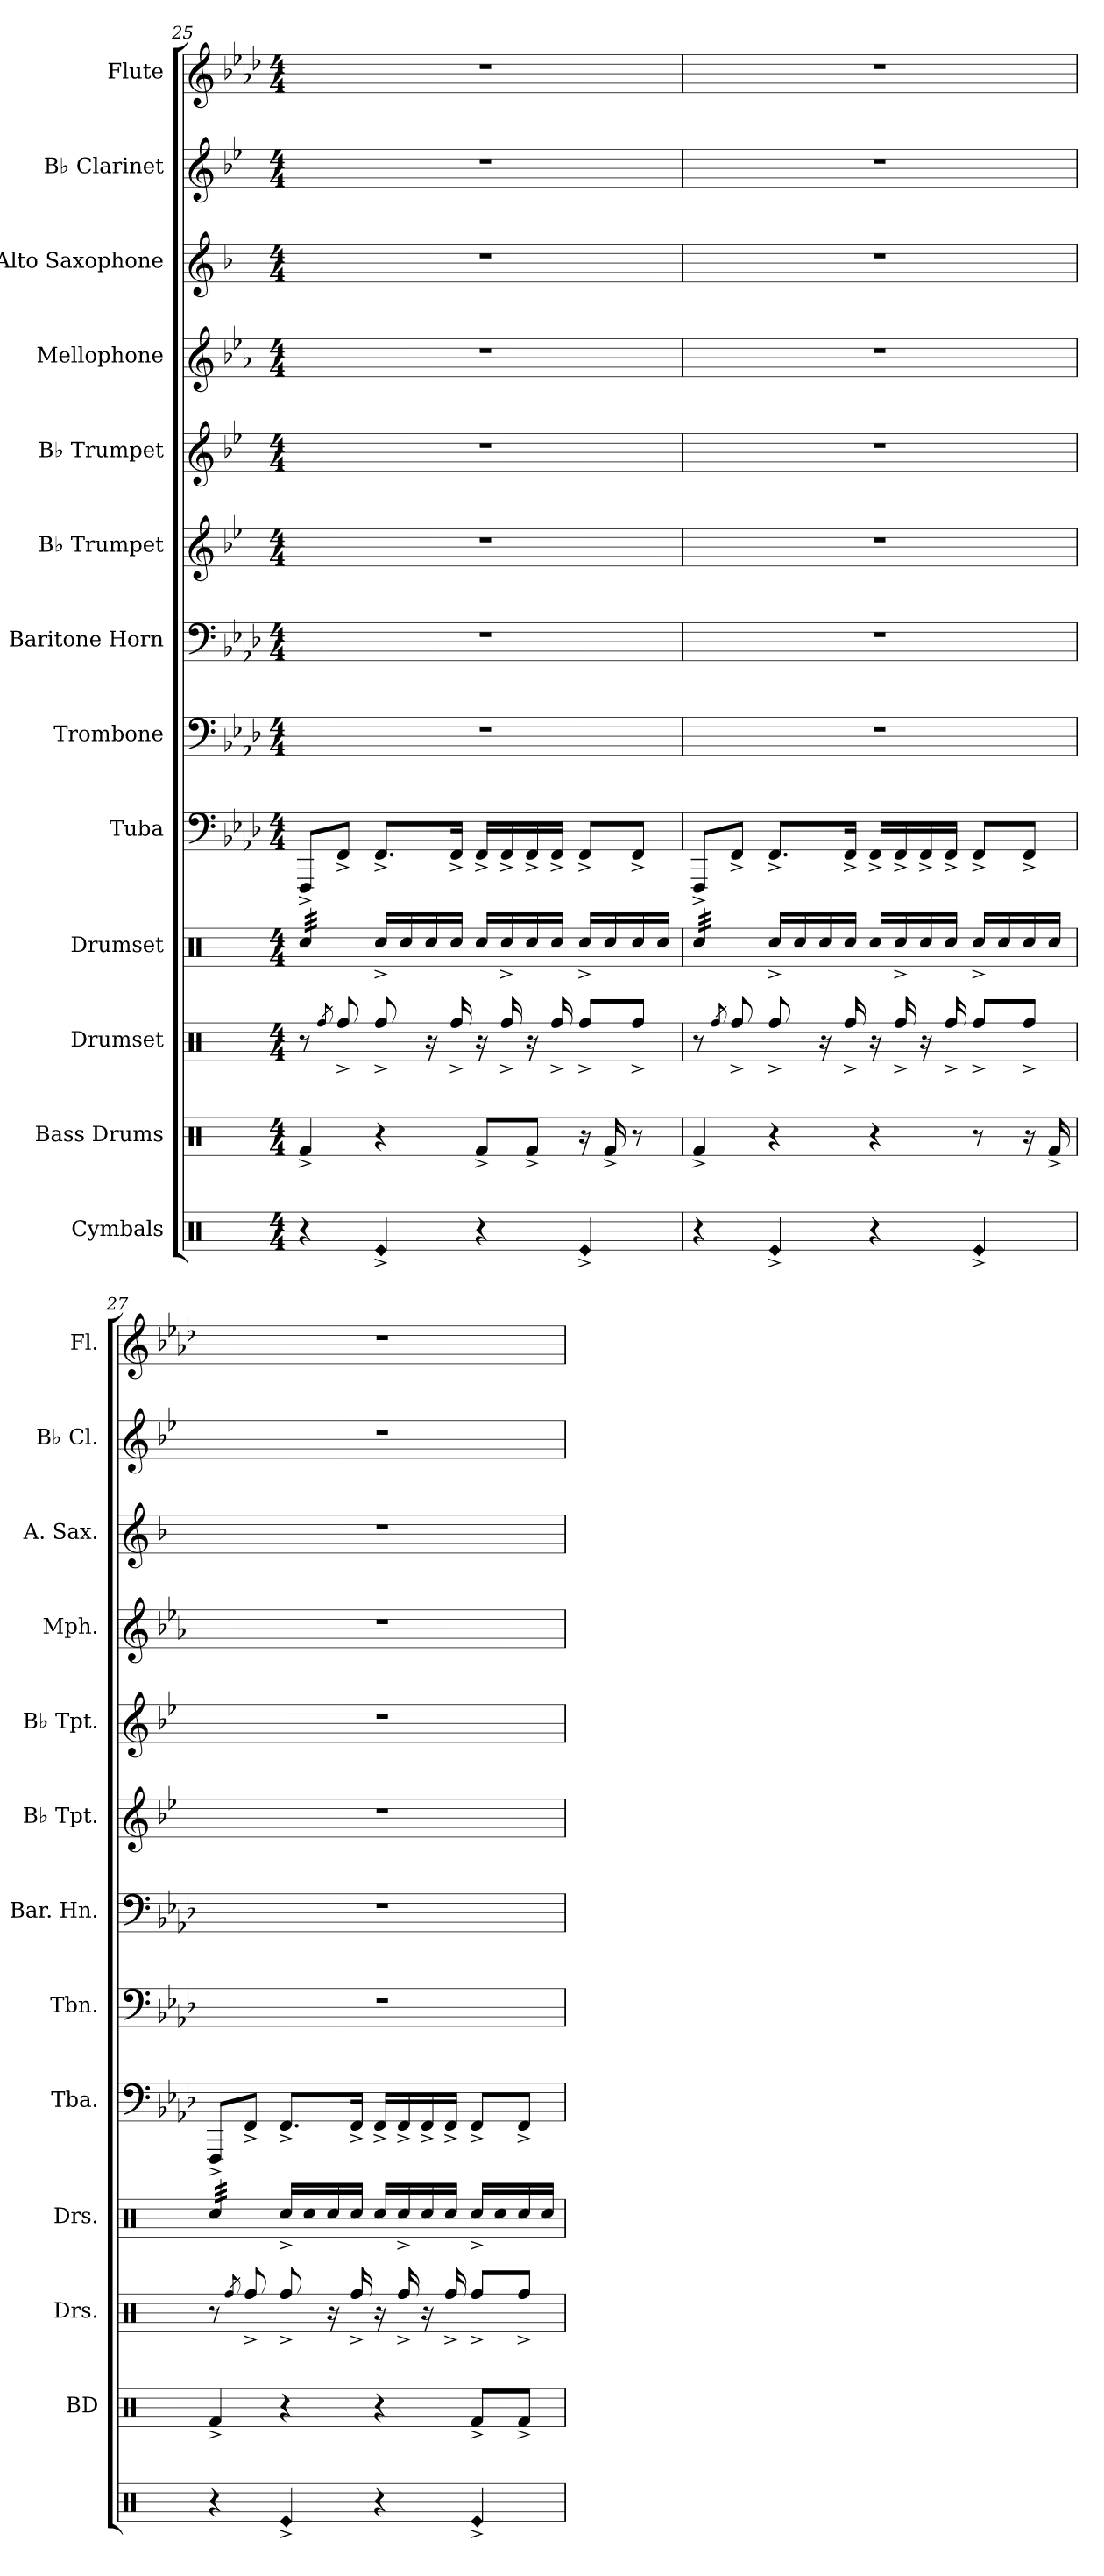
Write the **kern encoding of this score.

**kern	**kern	**kern	**kern	**kern	**kern	**kern	**kern	**kern	**kern	**kern	**kern	**kern
*part13	*part12	*part11	*part10	*part9	*part8	*part7	*part6	*part5	*part4	*part3	*part2	*part1
*staff13	*staff12	*staff11	*staff10	*staff9	*staff8	*staff7	*staff6	*staff5	*staff4	*staff3	*staff2	*staff1
*I"Cymbals	*I"Bass Drums	*I"Drumset	*I"Drumset	*I"Tuba	*I"Trombone	*I"Baritone Horn	*I"B♭ Trumpet	*I"B♭ Trumpet	*I"Mellophone	*I"Alto Saxophone	*I"B♭ Clarinet	*I"Flute
*	*I'BD	*I'Drs.	*I'Drs.	*I'Tba.	*I'Tbn.	*I'Bar. Hn.	*I'B♭ Tpt.	*I'B♭ Tpt.	*I'Mph.	*I'A. Sax.	*I'B♭ Cl.	*I'Fl.
*clefX	*clefX	*clefX	*clefX	*clefF4	*clefF4	*clefF4	*clefG2	*clefG2	*clefG2	*clefG2	*clefG2	*clefG2
*	*	*	*	*	*	*	*ITrd1c2	*ITrd1c2	*ITrd4c7	*ITrd5c9	*ITrd1c2	*
*k[]	*k[]	*k[]	*k[]	*k[b-e-a-d-]	*k[b-e-a-d-]	*k[b-e-a-d-]	*k[b-e-a-d-]	*k[b-e-a-d-]	*k[b-e-a-d-]	*k[b-e-a-d-]	*k[b-e-a-d-]	*k[b-e-a-d-]
*M4/4	*M4/4	*M4/4	*M4/4	*M4/4	*M4/4	*M4/4	*M4/4	*M4/4	*M4/4	*M4/4	*M4/4	*M4/4
=25	=25	=25	=25	=25	=25	=25	=25	=25	=25	=25	=25	=25
*	*	*	*tremolo	*	*	*	*	*	*	*	*	*
4r	4Rf^/	8r	32Rcc/LLL	8FFF^/L	1r	1r	1r	1r	1r	1r	1r	1r
.	.	.	32Rcc/	.	.	.	.	.	.	.	.	.
.	.	.	32Rcc/	.	.	.	.	.	.	.	.	.
.	.	.	32Rcc/	.	.	.	.	.	.	.	.	.
.	.	8qRff/	.	.	.	.	.	.	.	.	.	.
.	.	8Rff^/	32Rcc/	8FF^/J	.	.	.	.	.	.	.	.
.	.	.	32Rcc/	.	.	.	.	.	.	.	.	.
.	.	.	32Rcc/	.	.	.	.	.	.	.	.	.
.	.	.	32Rcc/JJJ	.	.	.	.	.	.	.	.	.
*	*	*	*Xtremolo	*	*	*	*	*	*	*	*	*
!LO:N:head=diamond	!	!	!	!	!	!	!	!	!	!	!	!
4Re^/	4r	8Rff^/	16Rcc^/LL	8.FF^/L	.	.	.	.	.	.	.	.
.	.	.	16Rcc/	.	.	.	.	.	.	.	.	.
.	.	16r	16Rcc/	.	.	.	.	.	.	.	.	.
.	.	16Rff^/	16Rcc/JJ	16FF^/Jk	.	.	.	.	.	.	.	.
4r	8Rf^/L	16r	16Rcc/LL	16FF^/LL	.	.	.	.	.	.	.	.
.	.	16Rff^/	16Rcc^/	16FF^/	.	.	.	.	.	.	.	.
.	8Rf^/J	16r	16Rcc/	16FF^/	.	.	.	.	.	.	.	.
.	.	16Rff^/	16Rcc/JJ	16FF^/JJ	.	.	.	.	.	.	.	.
!LO:N:head=diamond	!	!	!	!	!	!	!	!	!	!	!	!
4Re^/	16r	8Rff^/L	16Rcc^/LL	8FF^/L	.	.	.	.	.	.	.	.
.	16Rf^/	.	16Rcc/	.	.	.	.	.	.	.	.	.
.	8r	8Rff^/J	16Rcc/	8FF^/J	.	.	.	.	.	.	.	.
.	.	.	16Rcc/JJ	.	.	.	.	.	.	.	.	.
=26	=26	=26	=26	=26	=26	=26	=26	=26	=26	=26	=26	=26
*	*	*	*tremolo	*	*	*	*	*	*	*	*	*
4r	4Rf^/	8r	32Rcc/LLL	8FFF^/L	1r	1r	1r	1r	1r	1r	1r	1r
.	.	.	32Rcc/	.	.	.	.	.	.	.	.	.
.	.	.	32Rcc/	.	.	.	.	.	.	.	.	.
.	.	.	32Rcc/	.	.	.	.	.	.	.	.	.
.	.	8qRff/	.	.	.	.	.	.	.	.	.	.
.	.	8Rff^/	32Rcc/	8FF^/J	.	.	.	.	.	.	.	.
.	.	.	32Rcc/	.	.	.	.	.	.	.	.	.
.	.	.	32Rcc/	.	.	.	.	.	.	.	.	.
.	.	.	32Rcc/JJJ	.	.	.	.	.	.	.	.	.
*	*	*	*Xtremolo	*	*	*	*	*	*	*	*	*
!LO:N:head=diamond	!	!	!	!	!	!	!	!	!	!	!	!
4Re^/	4r	8Rff^/	16Rcc^/LL	8.FF^/L	.	.	.	.	.	.	.	.
.	.	.	16Rcc/	.	.	.	.	.	.	.	.	.
.	.	16r	16Rcc/	.	.	.	.	.	.	.	.	.
.	.	16Rff^/	16Rcc/JJ	16FF^/Jk	.	.	.	.	.	.	.	.
4r	4r	16r	16Rcc/LL	16FF^/LL	.	.	.	.	.	.	.	.
.	.	16Rff^/	16Rcc^/	16FF^/	.	.	.	.	.	.	.	.
.	.	16r	16Rcc/	16FF^/	.	.	.	.	.	.	.	.
.	.	16Rff^/	16Rcc/JJ	16FF^/JJ	.	.	.	.	.	.	.	.
!LO:N:head=diamond	!	!	!	!	!	!	!	!	!	!	!	!
4Re^/	8r	8Rff^/L	16Rcc^/LL	8FF^/L	.	.	.	.	.	.	.	.
.	.	.	16Rcc/	.	.	.	.	.	.	.	.	.
.	16r	8Rff^/J	16Rcc/	8FF^/J	.	.	.	.	.	.	.	.
.	16Rf^/	.	16Rcc/JJ	.	.	.	.	.	.	.	.	.
=27	=27	=27	=27	=27	=27	=27	=27	=27	=27	=27	=27	=27
*	*	*	*tremolo	*	*	*	*	*	*	*	*	*
4r	4Rf^/	8r	32Rcc/LLL	8FFF^/L	1r	1r	1r	1r	1r	1r	1r	1r
.	.	.	32Rcc/	.	.	.	.	.	.	.	.	.
.	.	.	32Rcc/	.	.	.	.	.	.	.	.	.
.	.	.	32Rcc/	.	.	.	.	.	.	.	.	.
.	.	8qRff/	.	.	.	.	.	.	.	.	.	.
.	.	8Rff^/	32Rcc/	8FF^/J	.	.	.	.	.	.	.	.
.	.	.	32Rcc/	.	.	.	.	.	.	.	.	.
.	.	.	32Rcc/	.	.	.	.	.	.	.	.	.
.	.	.	32Rcc/JJJ	.	.	.	.	.	.	.	.	.
*	*	*	*Xtremolo	*	*	*	*	*	*	*	*	*
!LO:N:head=diamond	!	!	!	!	!	!	!	!	!	!	!	!
4Re^/	4r	8Rff^/	16Rcc^/LL	8.FF^/L	.	.	.	.	.	.	.	.
.	.	.	16Rcc/	.	.	.	.	.	.	.	.	.
.	.	16r	16Rcc/	.	.	.	.	.	.	.	.	.
.	.	16Rff^/	16Rcc/JJ	16FF^/Jk	.	.	.	.	.	.	.	.
4r	4r	16r	16Rcc/LL	16FF^/LL	.	.	.	.	.	.	.	.
.	.	16Rff^/	16Rcc^/	16FF^/	.	.	.	.	.	.	.	.
.	.	16r	16Rcc/	16FF^/	.	.	.	.	.	.	.	.
.	.	16Rff^/	16Rcc/JJ	16FF^/JJ	.	.	.	.	.	.	.	.
!LO:N:head=diamond	!	!	!	!	!	!	!	!	!	!	!	!
4Re^/	8Rf^/L	8Rff^/L	16Rcc^/LL	8FF^/L	.	.	.	.	.	.	.	.
.	.	.	16Rcc/	.	.	.	.	.	.	.	.	.
.	8Rf^/J	8Rff^/J	16Rcc/	8FF^/J	.	.	.	.	.	.	.	.
.	.	.	16Rcc/JJ	.	.	.	.	.	.	.	.	.
=	=	=	=	=	=	=	=	=	=	=	=	=
*-	*-	*-	*-	*-	*-	*-	*-	*-	*-	*-	*-	*-
